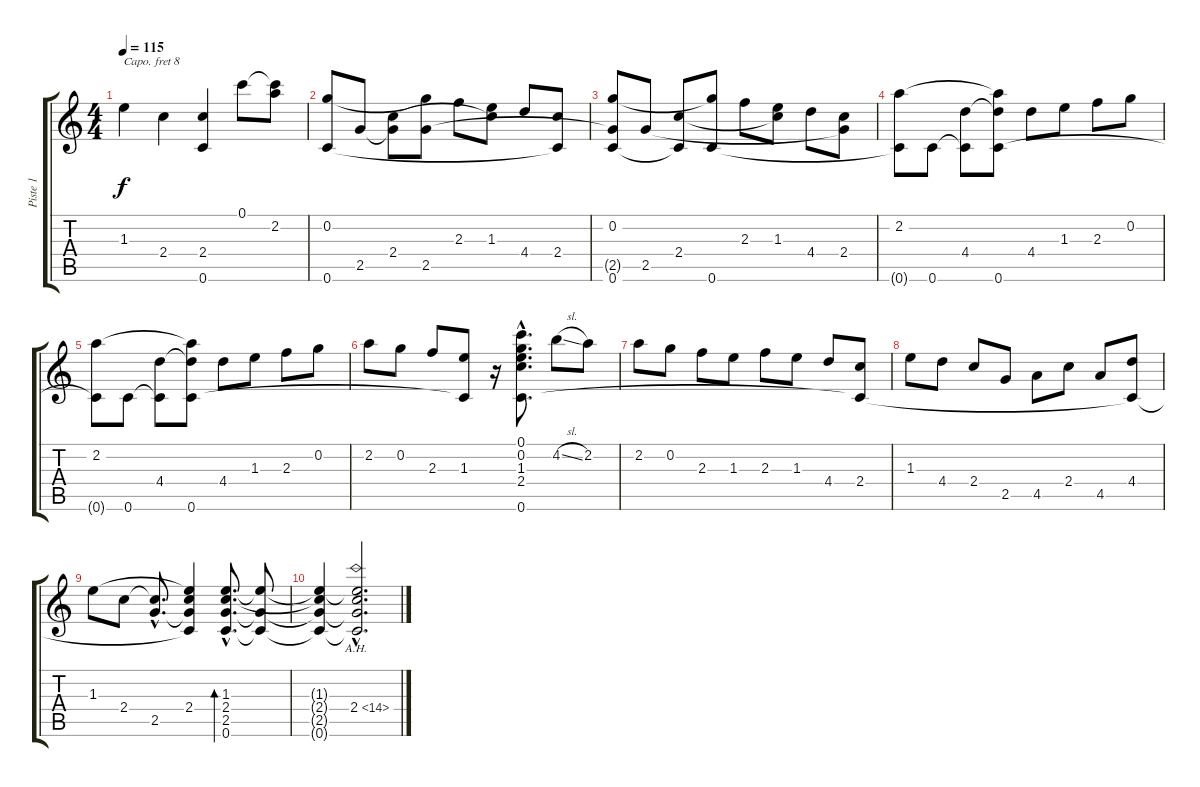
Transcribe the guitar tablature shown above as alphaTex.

\track ("Piste 1" "Piste 1") {instrument acousticguitarsteel}
\staff {score tabs}
\capo 8
\tuning (E4 B3 G3 D3 A2 E2) {hide}
\ts (4 4)
\tempo 115
\clef g2
\ks c
1.3.4{dy f} 2.4.4 (2.4 0.6{t}).4 0.1.8 (0.1{t} 2.2).8 |
(0.2 0.6).8 2.5.8 (2.4 2.5{t}).8 (0.2{t} 2.5).8 2.3.8 (1.3 2.4{t}).8 4.4.8 (2.4 0.6{t}).8 |
(0.2 2.5{t} 0.6).8 2.5.8 (2.4 0.6{t}).8 (0.2{t} 0.6).8 2.3.8 (1.3 2.4{t}).8 4.4.8 (2.4 2.5{t}).8 |
(2.2 0.6{t}).8 0.6.8 (4.4 0.6{t}).8 (2.2{t} 4.4{t} 0.6).8 4.4.8 1.3.8 2.3.8 0.2.8 |
(2.2 0.6{t}).8 0.6.8 (4.4 0.6{t}).8 (2.2{t} 4.4{t} 0.6).8 4.4.8 1.3.8 2.3.8 0.2.8 |
2.2.8 0.2.8 2.3.8 (1.3 0.6{t}).8 r.16 (0.1{hac} 0.2{hac} 1.3{hac} 2.4{hac} 0.6{hac}).8{d} 4.2{sl}.8 2.2.8 |
2.2.8 0.2.8 2.3.8 1.3.8 2.3.8 1.3.8 4.4.8 (2.4 0.6{t}).8 |
1.3.8 4.4.8 2.4.8 2.5.8 4.5.8 2.4.8 4.5.8 (4.4 0.6{t}).8 |
1.3.8 2.4.8 (2.4{hac t} 2.5{hac}).8{d} (1.3{t} 2.4 2.5{t} 0.6{t}).4 (1.3{hac} 2.4{hac} 2.5{hac} 0.6{hac}).8{d bd 240} (1.3{t} 2.5{t} 0.6{t}).8 |
(1.3{t} 2.4{t} 2.5{t} 0.6{t}).4 (1.3{hac t} 2.4{ah 12 hac} 2.5{hac t} 0.6{hac t}).2{d}
